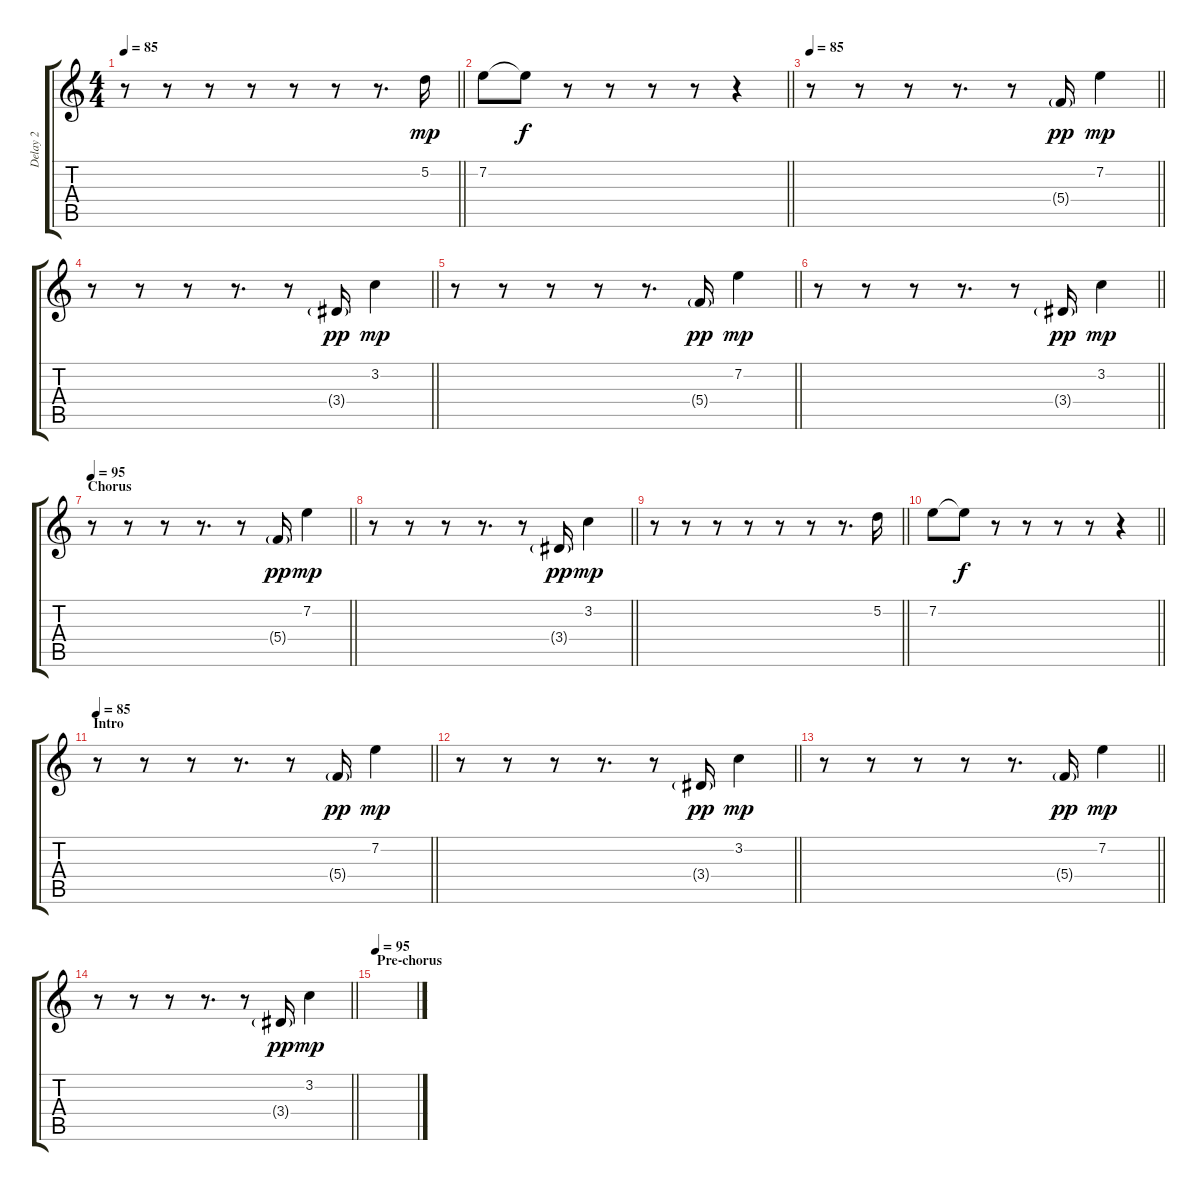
\track ("Delay 2" "Delay 2") {instrument electricguitarclean}
\staff {score tabs}
\tuning (D4 A3 F3 C3 G2 C2) {hide}
\ts (4 4)
\tempo 85
\clef g2
\barLineRight lightlight
\ks c
r.8{dy mp} r.8 r.8 r.8 r.8 r.8 r.8{d} 5.2.16 |
\barLineRight lightlight
7.2.8 7.2{t}.8{dy f} r.8 r.8 r.8 r.8 r.4 |
\tempo 85
\barLineRight lightlight
r.8 r.8 r.8 r.8{d} r.8 5.4{g}.16{dy pp} 7.2.4{dy mp} |
\barLineRight lightlight
r.8 r.8 r.8 r.8{d} r.8 3.4{g}.16{dy pp} 3.2.4{dy mp} |
\barLineRight lightlight
r.8 r.8 r.8 r.8 r.8{d} 5.4{g}.16{dy pp} 7.2.4{dy mp} |
\barLineRight lightlight
r.8 r.8 r.8 r.8{d} r.8 3.4{g}.16{dy pp} 3.2.4{dy mp} |
\section ("" "Chorus")
\tempo 95
\barLineRight lightlight
r.8 r.8 r.8 r.8{d} r.8 5.4{g}.16{dy pp} 7.2.4{dy mp} |
\barLineRight lightlight
r.8 r.8 r.8 r.8{d} r.8 3.4{g}.16{dy pp} 3.2.4{dy mp} |
\barLineRight lightlight
r.8 r.8 r.8 r.8 r.8 r.8 r.8{d} 5.2.16 |
\barLineRight lightlight
7.2.8 7.2{t}.8{dy f} r.8 r.8 r.8 r.8 r.4 |
\section ("" "Intro")
\tempo 85
\barLineRight lightlight
r.8 r.8 r.8 r.8{d} r.8 5.4{g}.16{dy pp} 7.2.4{dy mp} |
\barLineRight lightlight
r.8 r.8 r.8 r.8{d} r.8 3.4{g}.16{dy pp} 3.2.4{dy mp} |
\barLineRight lightlight
r.8 r.8 r.8 r.8 r.8{d} 5.4{g}.16{dy pp} 7.2.4{dy mp} |
\barLineRight lightlight
r.8 r.8 r.8 r.8{d} r.8 3.4{g}.16{dy pp} 3.2.4{dy mp} |
\section ("" "Pre-chorus")
\tempo 95
